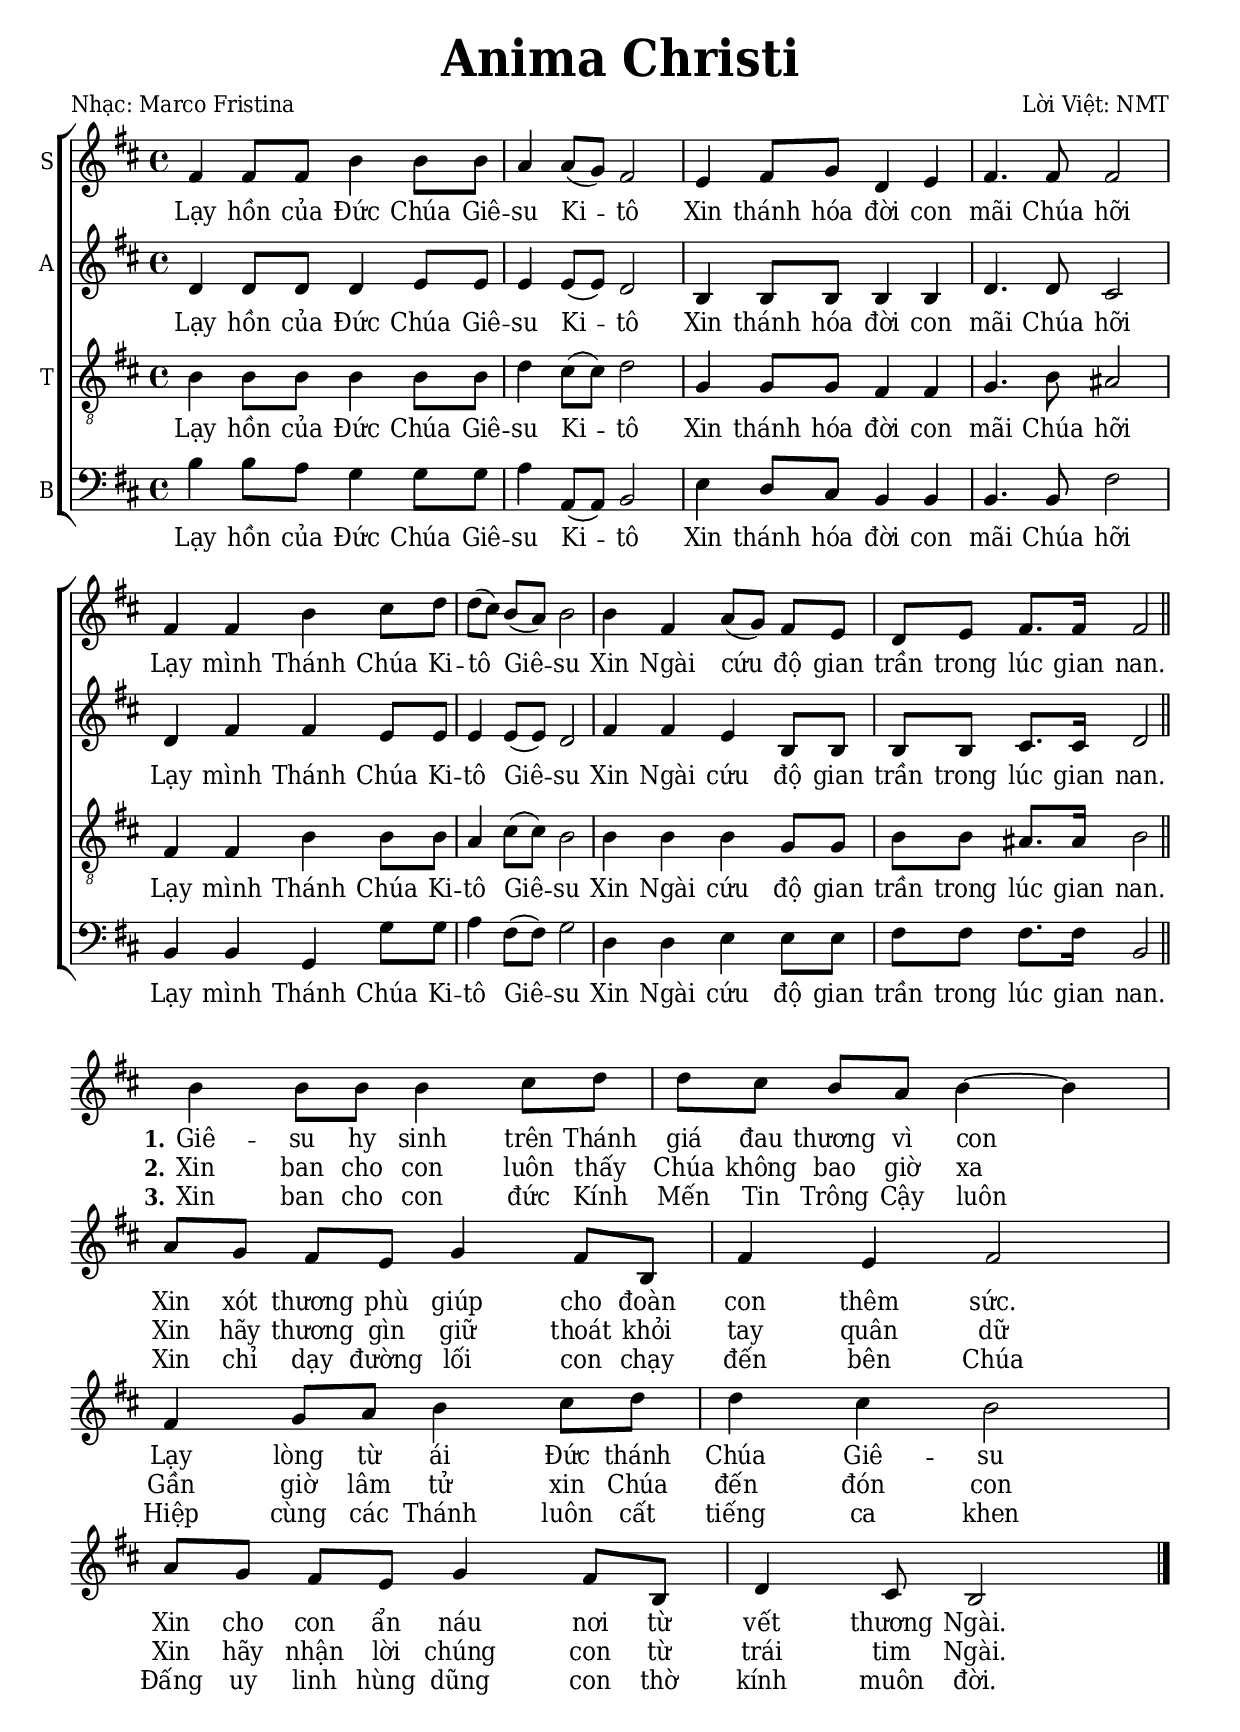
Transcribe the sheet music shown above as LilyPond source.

% Cài đặt chung
\version "2.22.1"
\include "english.ly"

\header {
  title = \markup { \fontsize #3 "Anima Christi" }
  poet = "Nhạc: Marco Fristina"
  composer = "Lời Việt: NMT"
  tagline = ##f
}

% Nhạc điệp khúc
nhacDiepKhucSop = \relative c' {
  fs4 fs8 fs b4 b8 b |
  a4 a8 (g) fs2 |
  e4 fs8 g d4 e |
  fs4. fs8 fs2 |
  fs4 fs b cs8 d |
  d (cs) b (a) b2 |
  b4 fs a8 (g) fs e |
  d e fs8. fs16 fs2 \bar "||"
}

nhacDiepKhucAlto = \relative c' {
  d4 d8 d d4 e8 e |
  e4 e8 (e) d2 |
  b4 b8 b b4 b |
  d4. d8 cs2 |
  d4 fs fs e8 e |
  e4 e8 (e) d2 |
  fs4 fs e b8 b |
  b b cs8. cs16 d2
}

nhacDiepKhucTenor = \relative c' {
  b4 b8 b b4 b8 b |
  d4 cs8 (cs) d2 |
  g,4 8 g fs4 fs |
  g4. b8 as2 |
  fs4 fs b b8 b |
  a4 cs8 (cs) b2 |
  b4 b b g8 g |
  b b as8. as16 b2
}

nhacDiepKhucBas = \relative c' {
  b4 b8 a g4 g8 g |
  a4 a,8 (a) b2 |
  e4 d8 cs b4 b |
  b4. b8 fs'2 |
  b,4 b g g'8 g |
  a4 fs8 (fs) g2 |
  d4 d e e8 e |
  fs fs fs8. fs16 b,2
}

nhacPhienKhucSop = \relative c'' {
  b4 b8 b b4 cs8 d |
  d cs b a b4 ~ b |
  a8 g fs e g4 fs8 b, |
  fs'4 e fs2 |
  fs4 g8 a b4 cs8 d |
  d4 cs b2 |
  a8 g fs e g4 fs8 b, |
  d4 cs8 b2 \bar "|."
}

% Lời
loiDiepKhucSop = \lyricmode {
  Lạy hồn của Đức Chúa Giê -- su Ki -- tô
  Xin thánh hóa đời con mãi Chúa hỡi
  Lạy mình Thánh Chúa Ki -- tô Giê -- su
  Xin Ngài cứu độ gian trần trong lúc gian nan.
}

loiDiepKhucAlto = \lyricmode {
  Lạy hồn của Đức Chúa Giê -- su Ki -- tô
  Xin thánh hóa đời con mãi Chúa hỡi
  Lạy mình Thánh Chúa Ki -- tô Giê -- su
  Xin Ngài cứu độ gian trần trong lúc gian nan.
}

loiDiepKhucTenor = \lyricmode {
  Lạy hồn của Đức Chúa Giê -- su Ki -- tô
  Xin thánh hóa đời con mãi Chúa hỡi
  Lạy mình Thánh Chúa Ki -- tô Giê -- su
  Xin Ngài cứu độ gian trần trong lúc gian nan.
}

loiDiepKhucBas = \lyricmode {
  Lạy hồn của Đức Chúa Giê -- su Ki -- tô
  Xin thánh hóa đời con mãi Chúa hỡi
  Lạy mình Thánh Chúa Ki -- tô Giê -- su
  Xin Ngài cứu độ gian trần trong lúc gian nan.
}

loiPhienKhucSopMot = \lyricmode {
  \set stanza = #"1."
  Giê -- su hy sinh trên Thánh giá đau thương vì con
  Xin xót thương phù giúp cho đoàn con thêm sức.
  Lạy lòng từ ái Đức thánh Chúa Giê -- su
  Xin cho con ẩn náu nơi từ vết thương Ngài.
}

loiPhienKhucSopHai = \lyricmode {
  \set stanza = #"2."
  Xin ban cho con luôn thấy Chúa không bao giờ xa
  Xin hãy thương gìn giữ thoát khỏi tay quân dữ
  Gần giờ lâm tử xin Chúa đến đón con
  Xin hãy nhận lời chúng con từ trái tim Ngài.
}

loiPhienKhucSopBa = \lyricmode {
  \set stanza = #"3."
  Xin ban cho con đức Kính Mến Tin Trông Cậy luôn
  Xin chỉ dạy đường lối con chạy đến bên Chúa
  Hiệp cùng các Thánh luôn cất tiếng ca khen
  Đấng uy linh hùng dũng con thờ kính muôn đời.
}

% Dàn trang
\paper {
  #(set-paper-size "a4")
  top-margin = 5\mm
  bottom-margin = 5\mm
  left-margin = 12\mm
  right-margin = 12\mm
  indent = #0
  #(define fonts
    (make-pango-font-tree
      "Deja Vu Serif Condensed"
      "Deja Vu Serif Condensed"
      "Deja Vu Serif Condensed"
      (/ 20 20)))
  page-count = #1
  print-page-number = #f
}

TongNhip = {
  \key d \major \time 4/4
  \set Timing.beamExceptions = #'()
  \set Timing.baseMoment = #(ly:make-moment 1/4)
}

% Đổi kích thước nốt cho bè phụ
notBePhu =
#(define-music-function (font-size music) (number? ly:music?)
   (for-some-music
     (lambda (m)
       (if (music-is-of-type? m 'rhythmic-event)
           (begin
             (set! (ly:music-property m 'tweaks)
                   (cons `(font-size . ,font-size)
                         (ly:music-property m 'tweaks)))
             #t)
           #f))
     music)
   music)

\score {
  \new ChoirStaff <<
    \new Staff \with {
      instrumentName = #"S"
    } <<
      \new Voice = "beSop" { \clef treble \TongNhip \nhacDiepKhucSop }
      \new Lyrics \lyricsto beSop \loiDiepKhucSop
    >>
    \new Staff \with {
      instrumentName = #"A"
    } <<
      \new Voice = "beAlto" { \clef treble \TongNhip \nhacDiepKhucAlto }
      \new Lyrics \lyricsto beAlto \loiDiepKhucAlto
    >>
    \new Staff \with {
      instrumentName = #"T"
    } <<
      \new Voice = "beTenor" { \clef "violin_8" \TongNhip \nhacDiepKhucTenor }
      \new Lyrics \lyricsto beTenor \loiDiepKhucTenor
    >>
    \new Staff \with {
      instrumentName = #"B"
    } <<
      \new Voice = "beBass" { \clef bass \TongNhip \nhacDiepKhucBas }
      \new Lyrics \lyricsto beBass \loiDiepKhucBas
    >>
  >>
  \layout {
    \override Lyrics.LyricSpace.minimum-distance = #1
    \override LyricHyphen.minimum-distance = #1
    \override Score.BarNumber.break-visibility = ##(#f #f #f)
  } 
}

\score {
  \new ChoirStaff <<
    \new Staff = diepKhuc \with {
        \consists "Merge_rests_engraver"
        printPartCombineTexts = ##f
      }
      <<
     \new Voice = "beSop" { \clef treble \TongNhip \nhacPhienKhucSop }
        \new Lyrics \lyricsto beSop \loiPhienKhucSopMot
        \new Lyrics \lyricsto beSop \loiPhienKhucSopHai
        \new Lyrics \lyricsto beSop \loiPhienKhucSopBa
      >>
  >>
  \layout {
    \override Staff.TimeSignature.transparent = ##t
    \override Lyrics.LyricSpace.minimum-distance = #1
    \override Score.BarNumber.break-visibility = ##(#f #f #f)
  }
}
